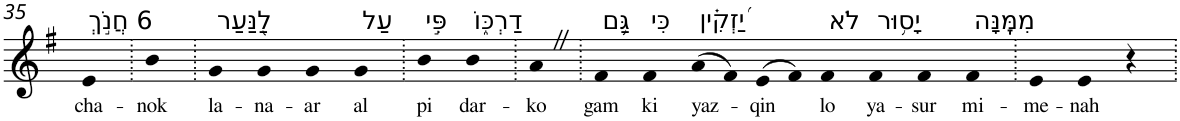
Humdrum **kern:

**kern	**text
*part1	*part1
*staff1	*staff1
*I"Piano	*
*I'Pno	*
!!LO:PB:g=z
*clefG2	*
*k[f#]	*
*G:	*
=35	=35
!LO:TX:a:t=6 חֲנֹ֣ךְ	!
!	!LO:LY:b
4e	cha-
=36.	=36.
!	!LO:LY:b
4b	-nok
=37.	=37.
!LO:TX:a:t=לַ֭נַּעַר	!
!	!LO:LY:b
4g	la-
!	!LO:LY:b
4g	-na-
!	!LO:LY:b
4g	-ar
!LO:TX:a:t=עַל	!
!	!LO:LY:b
4g	al
=38.	=38.
!LO:TX:a:t=פִּ֣י	!
!	!LO:LY:b
4b	pi
!LO:TX:a:t=דַרְכּ֑וֹ	!
!	!LO:LY:b
4b	dar-
=39.	=39.
!	!LO:LY:b
4aZ	-ko
=40.	=40.
!LO:TX:a:t=גַּ֥ם	!
!	!LO:LY:b
4f#	gam
!LO:TX:a:t=כִּי	!
!	!LO:LY:b
4f#	ki
!LO:TX:a:t=יַ֝זְקִ֗ין	!
!	!LO:LY:b
(>8a	yaz-
8f#)	.
!	!LO:LY:b
(>8e	-qin
8f#)	.
!LO:TX:a:t=לֹא	!
!	!LO:LY:b
4f#	lo
!LO:TX:a:t=יָס֥וּר	!
!	!LO:LY:b
4f#	ya-
!	!LO:LY:b
4f#	-sur
!LO:TX:a:t=מִמֶּֽנָּה	!
!	!LO:LY:b
4f#	mi-
=41.	=41.
!	!LO:LY:b
4e	-me-
!	!LO:LY:b
4e	-nah
4r	.
=.	=.
*-	*-
